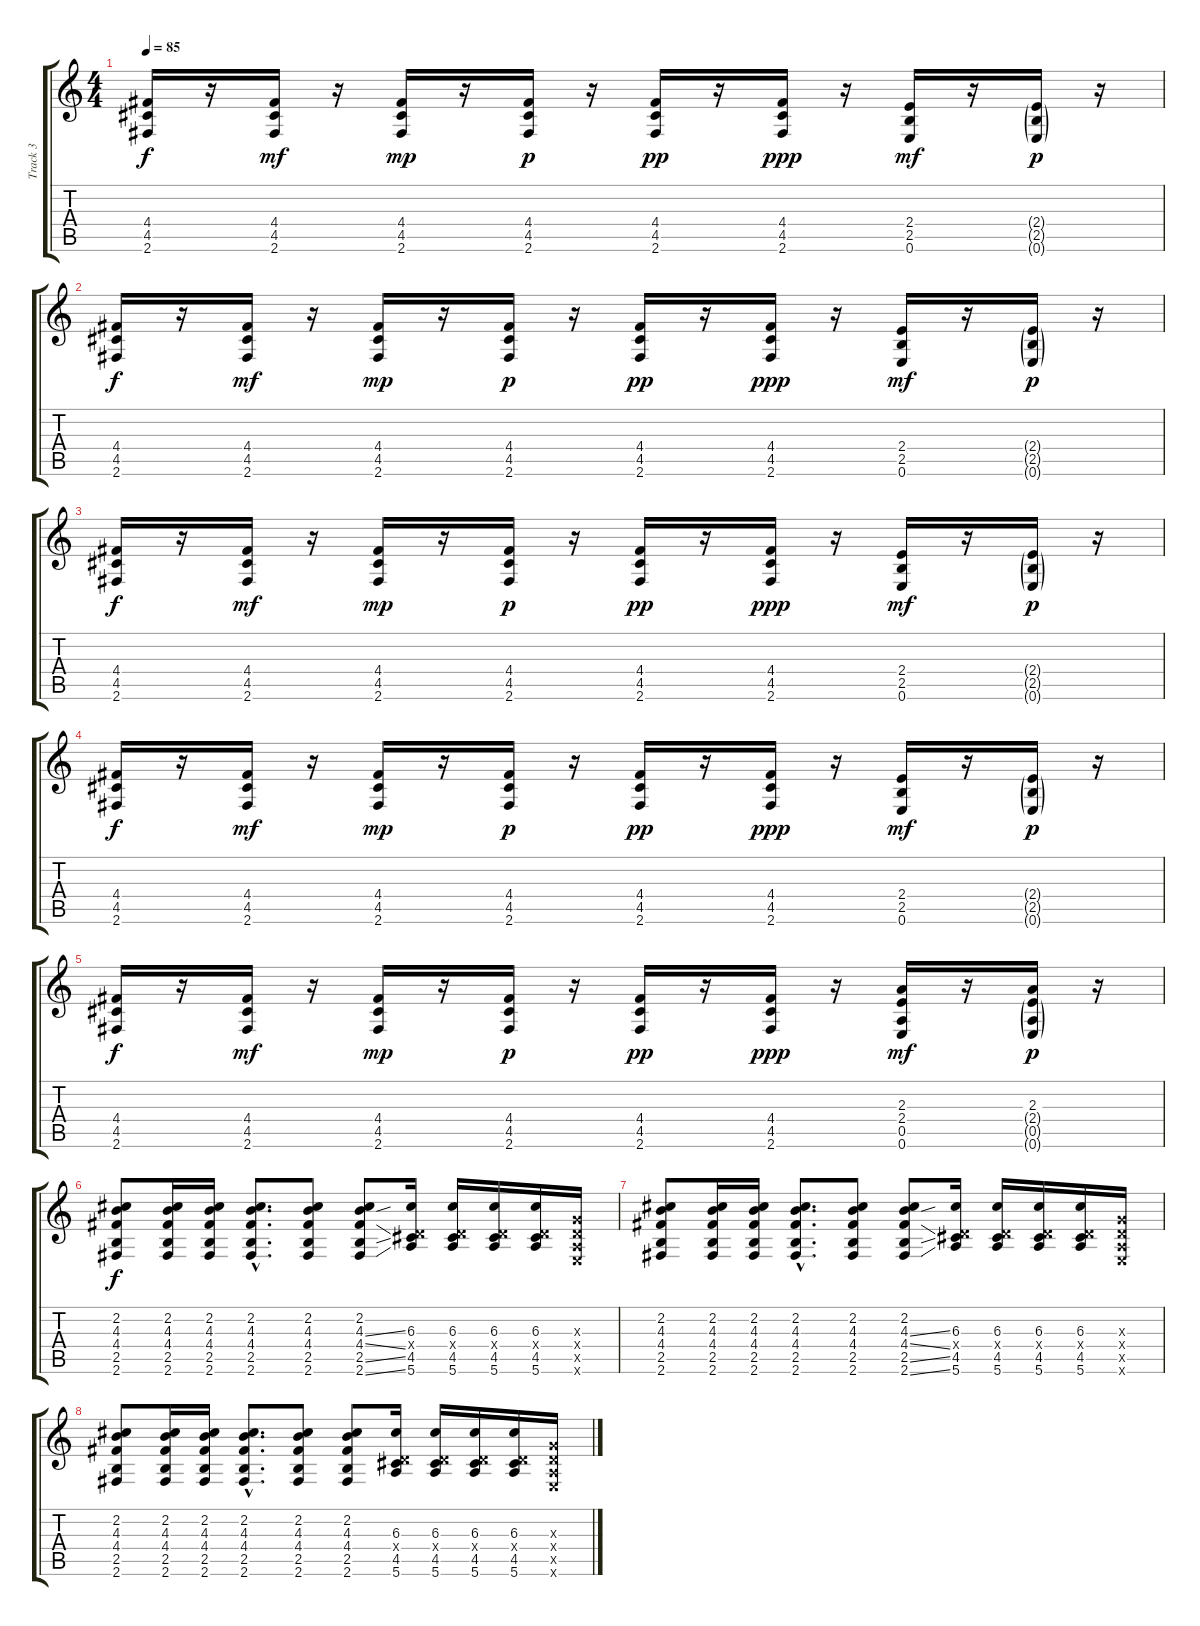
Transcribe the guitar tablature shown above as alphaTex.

\track ("Track 3" "Track 3") {instrument electricguitarjazz}
\staff {score tabs}
\tuning (E4 B3 G3 D3 A2 E2) {hide}
\ts (4 4)
\tempo 85
\clef g2
\ks c
(4.4 4.5 2.6).16{dy f} r.16 (4.4 4.5 2.6).16{dy mf} r.16 (4.4 4.5 2.6).16{dy mp} r.16 (4.4 4.5 2.6).16{dy p} r.16 (4.4 4.5 2.6).16{dy pp} r.16 (4.4 4.5 2.6).16{dy ppp} r.16 (2.4 2.5 0.6).16{dy mf} r.16 (2.4{g} 2.5{g} 0.6{g}).16{dy p} r.16 |
(4.4 4.5 2.6).16{dy f} r.16 (4.4 4.5 2.6).16{dy mf} r.16 (4.4 4.5 2.6).16{dy mp} r.16 (4.4 4.5 2.6).16{dy p} r.16 (4.4 4.5 2.6).16{dy pp} r.16 (4.4 4.5 2.6).16{dy ppp} r.16 (2.4 2.5 0.6).16{dy mf} r.16 (2.4{g} 2.5{g} 0.6{g}).16{dy p} r.16 |
(4.4 4.5 2.6).16{dy f} r.16 (4.4 4.5 2.6).16{dy mf} r.16 (4.4 4.5 2.6).16{dy mp} r.16 (4.4 4.5 2.6).16{dy p} r.16 (4.4 4.5 2.6).16{dy pp} r.16 (4.4 4.5 2.6).16{dy ppp} r.16 (2.4 2.5 0.6).16{dy mf} r.16 (2.4{g} 2.5{g} 0.6{g}).16{dy p} r.16 |
(4.4 4.5 2.6).16{dy f} r.16 (4.4 4.5 2.6).16{dy mf} r.16 (4.4 4.5 2.6).16{dy mp} r.16 (4.4 4.5 2.6).16{dy p} r.16 (4.4 4.5 2.6).16{dy pp} r.16 (4.4 4.5 2.6).16{dy ppp} r.16 (2.4 2.5 0.6).16{dy mf} r.16 (2.4{g} 2.5{g} 0.6{g}).16{dy p} r.16 |
(4.4 4.5 2.6).16{dy f} r.16 (4.4 4.5 2.6).16{dy mf} r.16 (4.4 4.5 2.6).16{dy mp} r.16 (4.4 4.5 2.6).16{dy p} r.16 (4.4 4.5 2.6).16{dy pp} r.16 (4.4 4.5 2.6).16{dy ppp} r.16 (2.3 2.4 0.5 0.6).16{dy mf} r.16 (2.3 2.4{g} 0.5{g} 0.6{g}).16{dy p} r.16 |
(2.2 4.3 4.4 2.5 2.6).8{dy f} (2.2 4.3 4.4 2.5 2.6).16 (2.2 4.3 4.4 2.5 2.6).16 (2.2{hac} 4.3{hac} 4.4{hac} 2.5{hac} 2.6{hac}).8{d} (2.2 4.3 4.4 2.5 2.6).8 (2.2 4.3{ss} 4.4{ss} 2.5{ss} 2.6{ss}).8 (6.3 0.4{x} 4.5 5.6).16 (6.3 0.4{x} 4.5 5.6).16 (6.3 0.4{x} 4.5 5.6).16 (6.3 0.4{x} 4.5 5.6).16 (0.3{x} 0.4{x} 0.5{x} 0.6{x}).16 |
(2.2 4.3 4.4 2.5 2.6).8 (2.2 4.3 4.4 2.5 2.6).16 (2.2 4.3 4.4 2.5 2.6).16 (2.2{hac} 4.3{hac} 4.4{hac} 2.5{hac} 2.6{hac}).8{d} (2.2 4.3 4.4 2.5 2.6).8 (2.2 4.3{ss} 4.4{ss} 2.5{ss} 2.6{ss}).8 (6.3 0.4{x} 4.5 5.6).16 (6.3 0.4{x} 4.5 5.6).16 (6.3 0.4{x} 4.5 5.6).16 (6.3 0.4{x} 4.5 5.6).16 (0.3{x} 0.4{x} 0.5{x} 0.6{x}).16 |
(2.2 4.3 4.4 2.5 2.6).8 (2.2 4.3 4.4 2.5 2.6).16 (2.2 4.3 4.4 2.5 2.6).16 (2.2{hac} 4.3{hac} 4.4{hac} 2.5{hac} 2.6{hac}).8{d} (2.2 4.3 4.4 2.5 2.6).8 (2.2 4.3 4.4 2.5 2.6).8 (6.3 0.4{x} 4.5 5.6).16 (6.3 0.4{x} 4.5 5.6).16 (6.3 0.4{x} 4.5 5.6).16 (6.3 0.4{x} 4.5 5.6).16 (0.3{x} 0.4{x} 0.5{x} 0.6{x}).16
